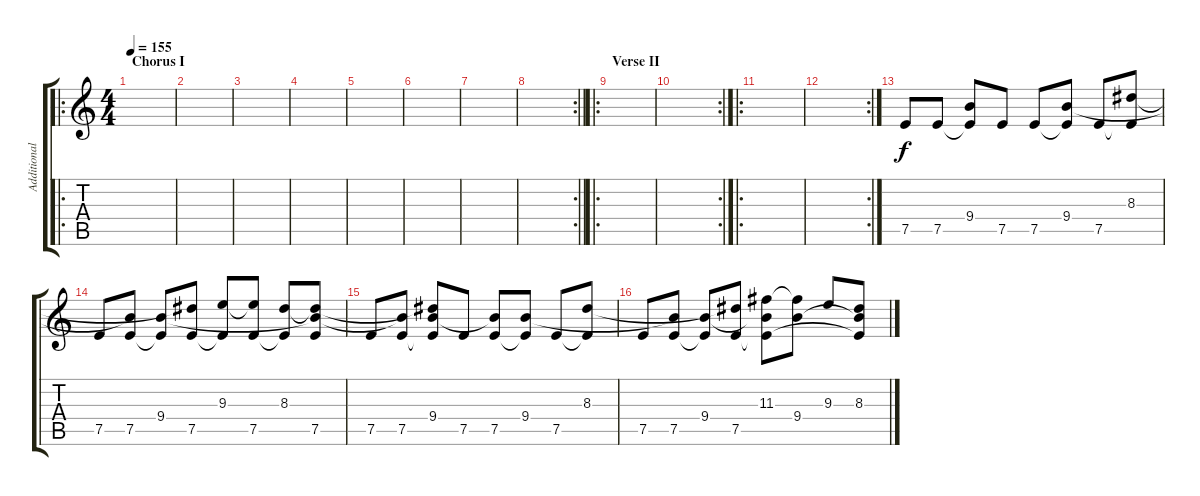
\track ("Additional Guitar" "Additional") {instrument electricguitarclean}
\staff {score tabs}
\tuning (E4 B3 G3 D3 A2 E2) {hide}
\ro
\ts (4 4)
\section ("" "Chorus I")
\tempo 155
\clef g2
\ks c
|
|
|
|
|
|
|
\rc 2
\barLineRight lightlight
|
\ro
\section ("" "Verse II")
|
\rc 2
|
\ro
|
\rc 2
|
7.5.8 7.5.8 (9.4 7.5{t}).8 7.5.8 7.5.8 (9.4 7.5{t}).8 7.5.8 (8.3 7.5{t}).8 |
7.5.8 (9.4{t} 7.5).8 (9.4 7.5{t}).8 (8.3{t} 7.5).8 (9.3 7.5{t}).8 (9.3{t} 7.5).8 (8.3 7.5{t}).8 (8.3{t} 9.4{t} 7.5).8 |
7.5.8 (9.4{t} 7.5).8 (8.3{t} 9.4 7.5{t}).8 7.5.8 (9.4{t} 7.5).8 (9.4 7.5{t}).8 7.5.8 (8.3 7.5{t}).8 |
7.5.8 (9.4{t} 7.5).8 (9.4 7.5{t}).8 (8.3{t} 7.5).8 (11.3 9.4{t} 7.5{t}).8 (11.3{t} 9.4).8 9.3.8 (8.3 9.4{t} 7.5{t}).8
